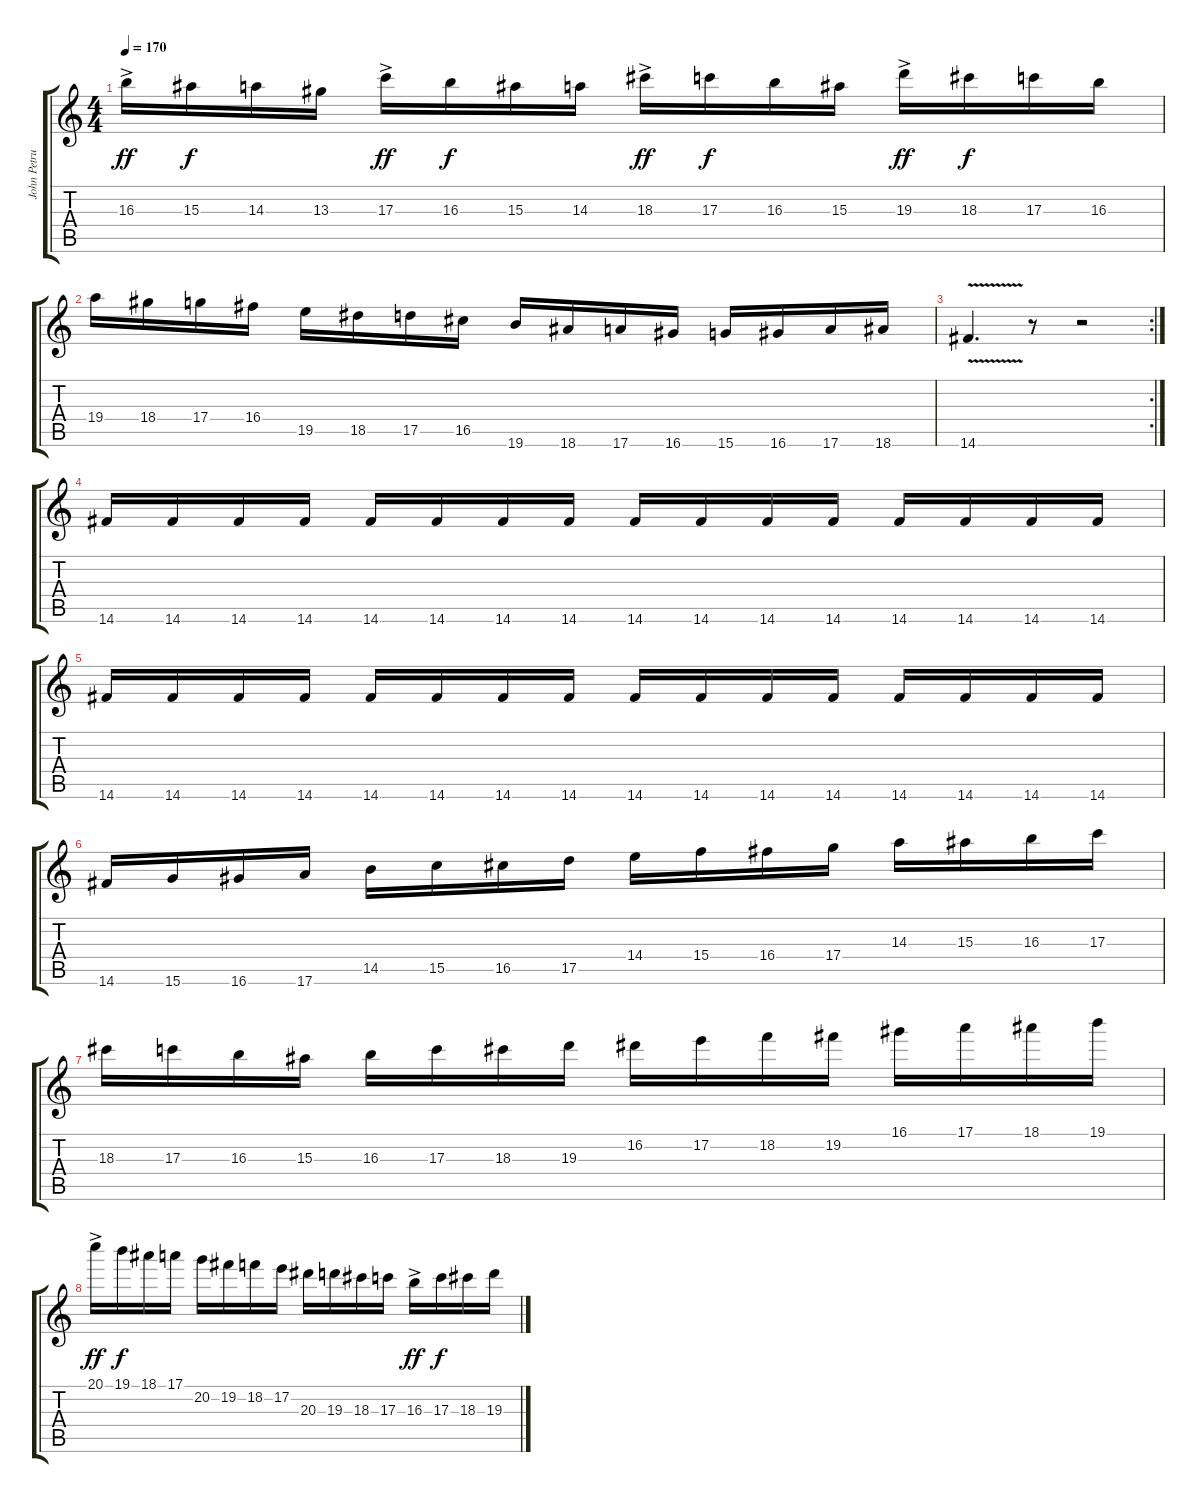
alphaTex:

\track ("John Petrucci" "John Petru") {instrument distortionguitar}
\staff {score tabs}
\tuning (E4 B3 G3 D3 A2 E2) {hide}
\ts (4 4)
\tempo 170
\clef g2
\ks c
16.3{ac}.16{dy ff} 15.3.16{dy f} 14.3.16 13.3.16 17.3{ac}.16{dy ff} 16.3.16{dy f} 15.3.16 14.3.16 18.3{ac}.16{dy ff} 17.3.16{dy f} 16.3.16 15.3.16 19.3{ac}.16{dy ff} 18.3.16{dy f} 17.3.16 16.3.16 |
19.4.16 18.4.16 17.4.16 16.4.16 19.5.16 18.5.16 17.5.16 16.5.16 19.6.16 18.6.16 17.6.16 16.6.16 15.6.16 16.6.16 17.6.16 18.6.16 |
\rc 2
14.6{v}.4{d} r.8 r.2 |
14.6.16 14.6.16 14.6.16 14.6.16 14.6.16 14.6.16 14.6.16 14.6.16 14.6.16 14.6.16 14.6.16 14.6.16 14.6.16 14.6.16 14.6.16 14.6.16 |
14.6.16 14.6.16 14.6.16 14.6.16 14.6.16 14.6.16 14.6.16 14.6.16 14.6.16 14.6.16 14.6.16 14.6.16 14.6.16 14.6.16 14.6.16 14.6.16 |
14.6.16 15.6.16 16.6.16 17.6.16 14.5.16 15.5.16 16.5.16 17.5.16 14.4.16 15.4.16 16.4.16 17.4.16 14.3.16 15.3.16 16.3.16 17.3.16 |
18.3.16 17.3.16 16.3.16 15.3.16 16.3.16 17.3.16 18.3.16 19.3.16 16.2.16 17.2.16 18.2.16 19.2.16 16.1.16 17.1.16 18.1.16 19.1.16 |
20.1{ac}.16{dy ff} 19.1.16{dy f} 18.1.16 17.1.16 20.2.16 19.2.16 18.2.16 17.2.16 20.3.16 19.3.16 18.3.16 17.3.16 16.3{ac}.16{dy ff} 17.3.16{dy f} 18.3.16 19.3.16
